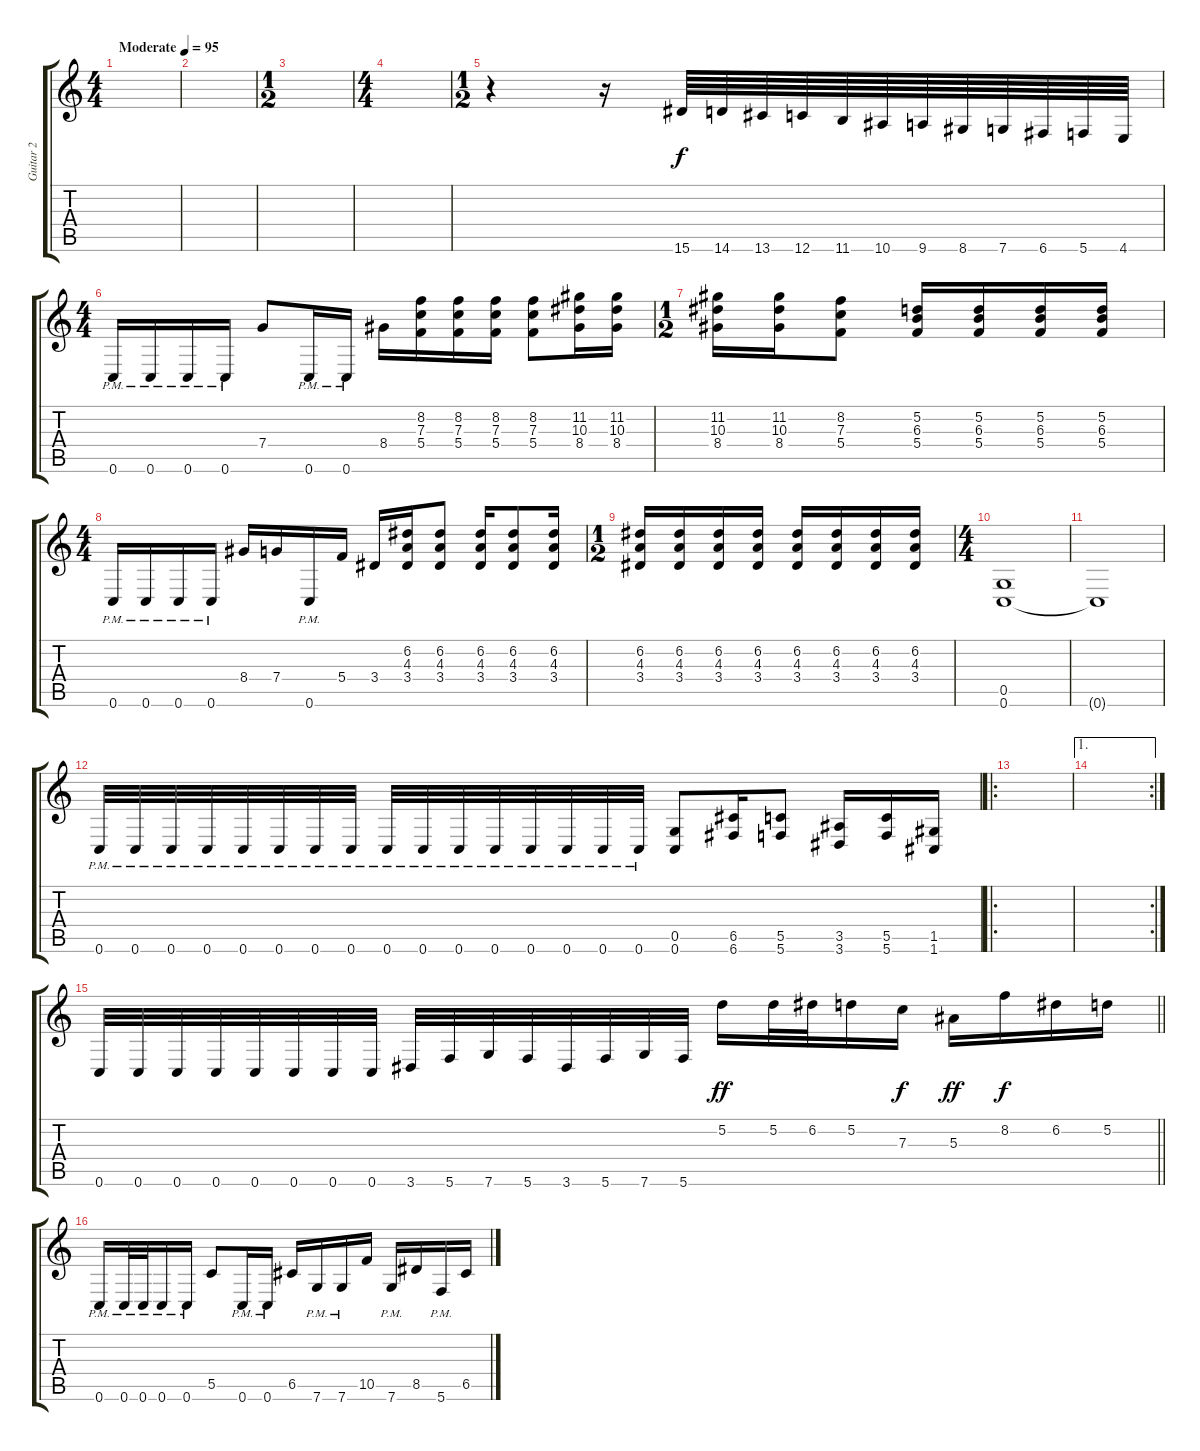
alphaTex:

\track ("Guitar 2" "Guitar 2") {instrument overdrivenguitar}
\staff {score tabs}
\tuning (D4 A3 F3 C3 G2 C2) {hide}
\ts (4 4)
\tempo (95 "Moderate")
\clef g2
\ks c
|
|
\ts (1 2)
|
\ts (4 4)
|
\ts (1 2)
r.4 r.16 15.6.64 14.6.64 13.6.64 12.6.64 11.6.64 10.6.64 9.6.64 8.6.64 7.6.64 6.6.64 5.6.64 4.6.64 |
\ts (4 4)
0.6{pm}.16{dy f} 0.6{pm}.16 0.6{pm}.16 0.6{pm}.16 7.4.8 0.6{pm}.16 0.6{pm}.16 8.4.16 (8.2 7.3 5.4).16 (8.2 7.3 5.4).16 (8.2 7.3 5.4).16 (8.2 7.3 5.4).8 (11.2 10.3 8.4).16 (11.2 10.3 8.4).16 |
\ts (1 2)
(11.2 10.3 8.4).16 (11.2 10.3 8.4).16 (8.2 7.3 5.4).8 (5.2 6.3 5.4).16 (5.2 6.3 5.4).16 (5.2 6.3 5.4).16 (5.2 6.3 5.4).16 |
\ts (4 4)
0.6{pm}.16 0.6{pm}.16 0.6{pm}.16 0.6{pm}.16 8.4.16 7.4.16 0.6{pm}.16 5.4.16 3.4.16 (6.2 4.3 3.4).16 (6.2 4.3 3.4).8 (6.2 4.3 3.4).16 (6.2 4.3 3.4).8 (6.2 4.3 3.4).16 |
\ts (1 2)
(6.2 4.3 3.4).16 (6.2 4.3 3.4).16 (6.2 4.3 3.4).16 (6.2 4.3 3.4).16 (6.2 4.3 3.4).16 (6.2 4.3 3.4).16 (6.2 4.3 3.4).16 (6.2 4.3 3.4).16 |
\ts (4 4)
(0.5 0.6).1 |
0.6{t}.1 |
0.6{pm}.32 0.6{pm}.32 0.6{pm}.32 0.6{pm}.32 0.6{pm}.32 0.6{pm}.32 0.6{pm}.32 0.6{pm}.32 0.6{pm}.32 0.6{pm}.32 0.6{pm}.32 0.6{pm}.32 0.6{pm}.32 0.6{pm}.32 0.6{pm}.32 0.6{pm}.32 (0.5 0.6).8 (6.5 6.6).16 (5.5 5.6).8 (3.5 3.6).16 (5.5 5.6).16 (1.5 1.6).16 |
\ro
|
\ae 1
\rc 2
|
\barLineRight lightlight
0.6.32 0.6.32 0.6.32 0.6.32 0.6.32 0.6.32 0.6.32 0.6.32 3.6.32 5.6.32 7.6.32 5.6.32 3.6.32 5.6.32 7.6.32 5.6.32 5.2.16{dy ff} 5.2.32 6.2.32 5.2.16 7.3.16{dy f} 5.3.16{dy ff} 8.2.16{dy f} 6.2.16 5.2.16 |
0.6{pm}.16 0.6{pm}.32 0.6{pm}.32 0.6{pm}.16 0.6{pm}.16 5.5.8 0.6{pm}.16 0.6{pm}.16 6.5.16 7.6{pm}.16 7.6{pm}.16 10.5.16 7.6{pm}.16 8.5.16 5.6{pm}.16 6.5.16
